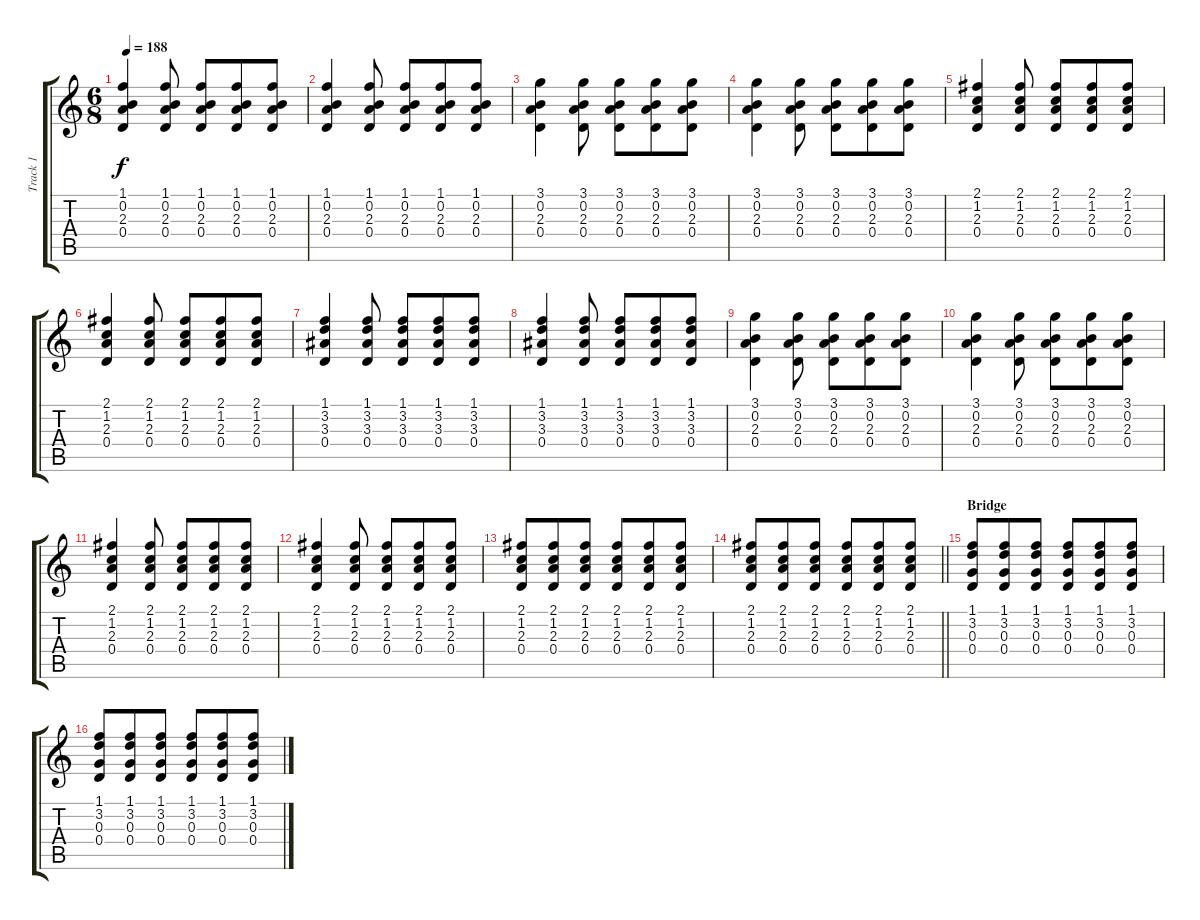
\track ("Track 1" "Track 1") {instrument acousticguitarsteel}
\staff {score tabs}
\tuning (E4 B3 G3 D3 A2 E2) {hide}
\ts (6 8)
\tempo 188
\clef g2
\ks c
(1.1 0.2 2.3 0.4).4{dy f} (1.1 0.2 2.3 0.4).8 (1.1 0.2 2.3 0.4).8 (1.1 0.2 2.3 0.4).8 (1.1 0.2 2.3 0.4).8 |
(1.1 0.2 2.3 0.4).4 (1.1 0.2 2.3 0.4).8 (1.1 0.2 2.3 0.4).8 (1.1 0.2 2.3 0.4).8 (1.1 0.2 2.3 0.4).8 |
(3.1 0.2 2.3 0.4).4 (3.1 0.2 2.3 0.4).8 (3.1 0.2 2.3 0.4).8 (3.1 0.2 2.3 0.4).8 (3.1 0.2 2.3 0.4).8 |
(3.1 0.2 2.3 0.4).4 (3.1 0.2 2.3 0.4).8 (3.1 0.2 2.3 0.4).8 (3.1 0.2 2.3 0.4).8 (3.1 0.2 2.3 0.4).8 |
(2.1 1.2 2.3 0.4).4 (2.1 1.2 2.3 0.4).8 (2.1 1.2 2.3 0.4).8 (2.1 1.2 2.3 0.4).8 (2.1 1.2 2.3 0.4).8 |
(2.1 1.2 2.3 0.4).4 (2.1 1.2 2.3 0.4).8 (2.1 1.2 2.3 0.4).8 (2.1 1.2 2.3 0.4).8 (2.1 1.2 2.3 0.4).8 |
(1.1 3.2 3.3 0.4).4 (1.1 3.2 3.3 0.4).8 (1.1 3.2 3.3 0.4).8 (1.1 3.2 3.3 0.4).8 (1.1 3.2 3.3 0.4).8 |
(1.1 3.2 3.3 0.4).4 (1.1 3.2 3.3 0.4).8 (1.1 3.2 3.3 0.4).8 (1.1 3.2 3.3 0.4).8 (1.1 3.2 3.3 0.4).8 |
(3.1 0.2 2.3 0.4).4 (3.1 0.2 2.3 0.4).8 (3.1 0.2 2.3 0.4).8 (3.1 0.2 2.3 0.4).8 (3.1 0.2 2.3 0.4).8 |
(3.1 0.2 2.3 0.4).4 (3.1 0.2 2.3 0.4).8 (3.1 0.2 2.3 0.4).8 (3.1 0.2 2.3 0.4).8 (3.1 0.2 2.3 0.4).8 |
(2.1 1.2 2.3 0.4).4 (2.1 1.2 2.3 0.4).8 (2.1 1.2 2.3 0.4).8 (2.1 1.2 2.3 0.4).8 (2.1 1.2 2.3 0.4).8 |
(2.1 1.2 2.3 0.4).4 (2.1 1.2 2.3 0.4).8 (2.1 1.2 2.3 0.4).8 (2.1 1.2 2.3 0.4).8 (2.1 1.2 2.3 0.4).8 |
(2.1 1.2 2.3 0.4).8 (2.1 1.2 2.3 0.4).8 (2.1 1.2 2.3 0.4).8 (2.1 1.2 2.3 0.4).8 (2.1 1.2 2.3 0.4).8 (2.1 1.2 2.3 0.4).8 |
\barLineRight lightlight
(2.1 1.2 2.3 0.4).8 (2.1 1.2 2.3 0.4).8 (2.1 1.2 2.3 0.4).8 (2.1 1.2 2.3 0.4).8 (2.1 1.2 2.3 0.4).8 (2.1 1.2 2.3 0.4).8 |
\section ("" "Bridge")
(1.1 3.2 0.3 0.4).8 (1.1 3.2 0.3 0.4).8 (1.1 3.2 0.3 0.4).8 (1.1 3.2 0.3 0.4).8 (1.1 3.2 0.3 0.4).8 (1.1 3.2 0.3 0.4).8 |
(1.1 3.2 0.3 0.4).8 (1.1 3.2 0.3 0.4).8 (1.1 3.2 0.3 0.4).8 (1.1 3.2 0.3 0.4).8 (1.1 3.2 0.3 0.4).8 (1.1 3.2 0.3 0.4).8
